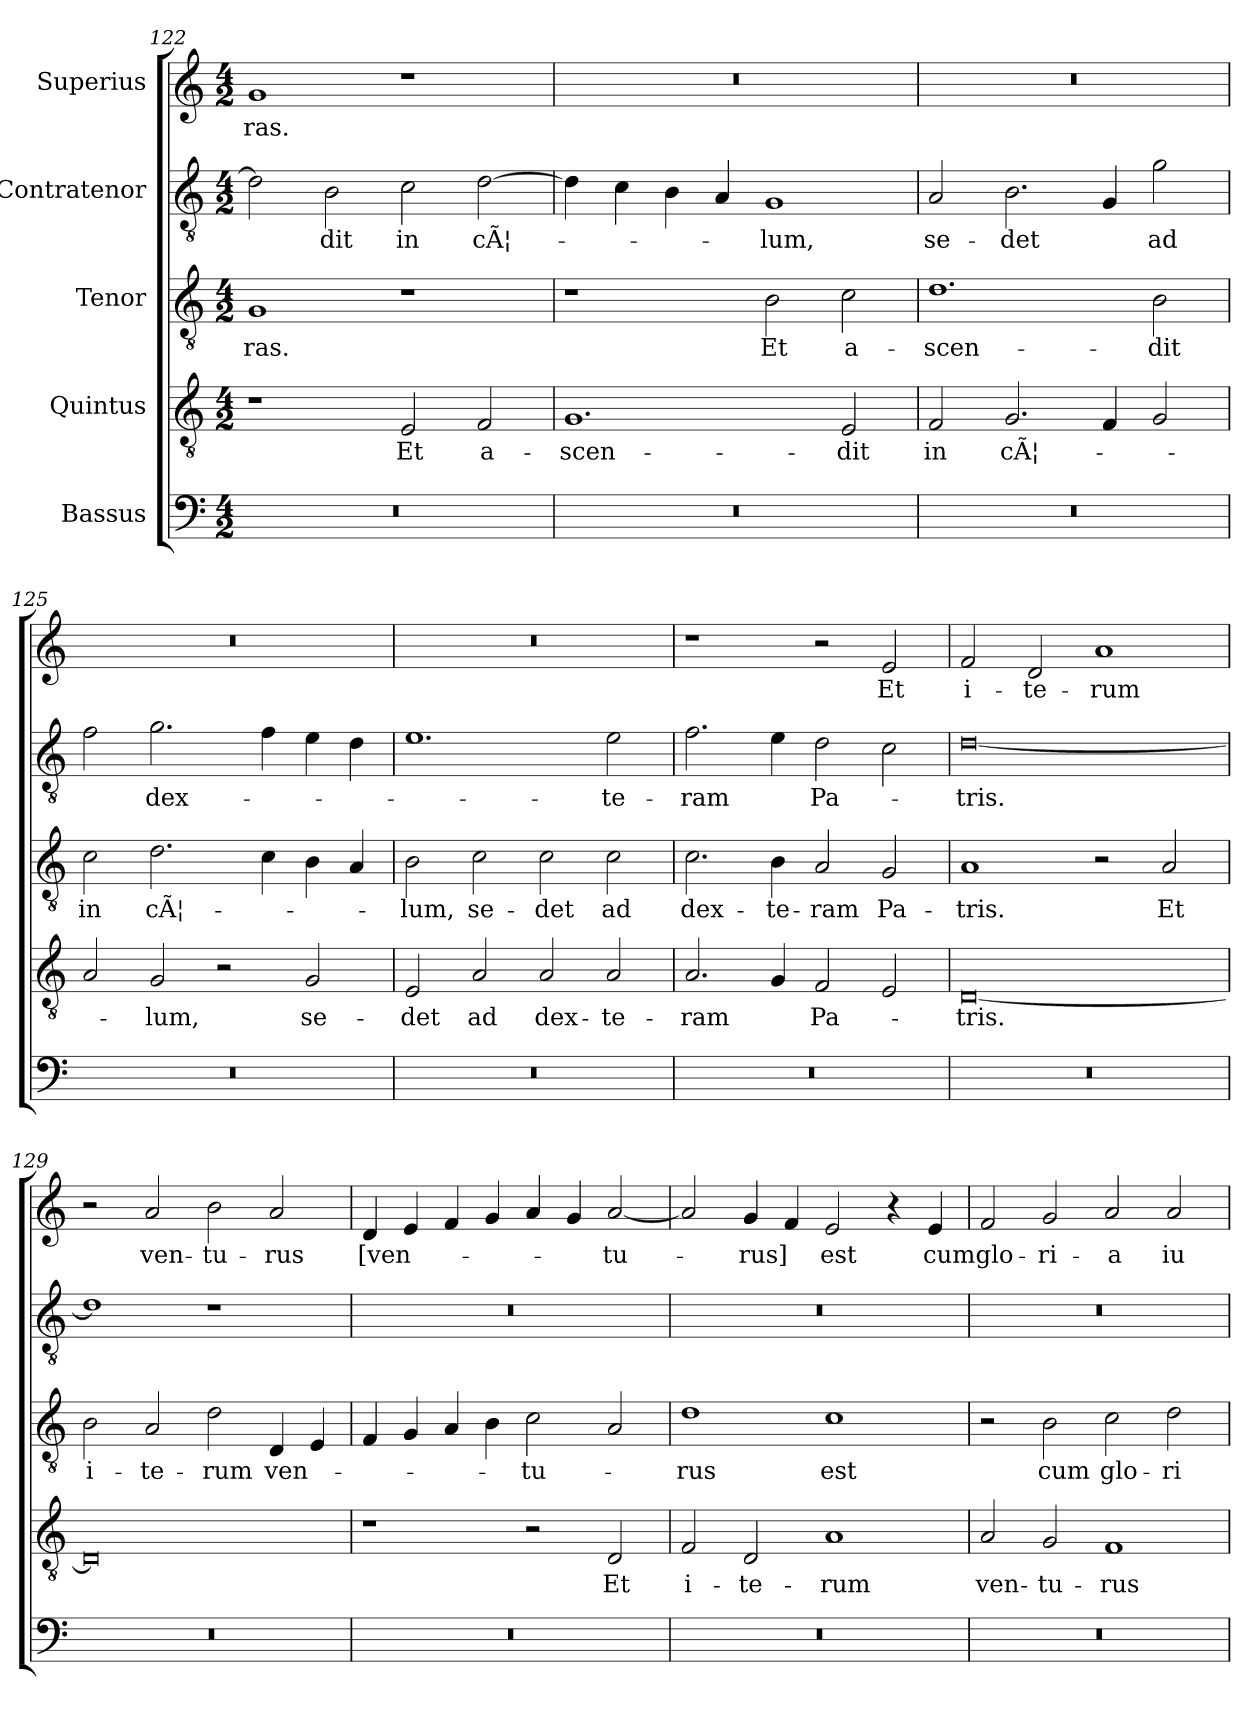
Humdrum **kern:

**kern	**kern	**text	**kern	**text	**kern	**text	**kern	**text
*part5	*part4	*part4	*part3	*part3	*part2	*part2	*part1	*part1
*staff5	*staff4	*staff4	*staff3	*staff3	*staff2	*staff2	*staff1	*staff1
*I"Bassus	*I"Quintus	*	*I"Tenor	*	*I"Contratenor	*	*I"Superius	*
*clefF4	*clefGv2	*	*clefGv2	*	*clefGv2	*	*clefG2	*
*k[]	*k[]	*	*k[]	*	*k[]	*	*k[]	*
*M4/2	*M4/2	*	*M4/2	*	*M4/2	*	*M4/2	*
=122	=122	=122	=122	=122	=122	=122	=122	=122
0r	1r	.	1G/	-ras.	2d\]	.	1g/	-ras.
.	.	.	.	.	2B\	-dit	.	.
.	2E/	Et	1r	.	2c\	in	1r	.
.	2F/	a-	.	.	[2d\	cÃ¦-	.	.
=123	=123	=123	=123	=123	=123	=123	=123	=123
0r	1.G/	-scen-	1r	.	4d\]	.	0r	.
.	.	.	.	.	4c\	.	.	.
.	.	.	.	.	4B\	.	.	.
.	.	.	.	.	4A/	.	.	.
.	.	.	2B\	Et	1G\	-lum,	.	.
.	2E/	-dit	2c\	a-	.	.	.	.
=124	=124	=124	=124	=124	=124	=124	=124	=124
0r	2F/	in	1.d/	-scen-	2A/	se-	0r	.
.	2.G/	cÃ¦-	.	.	2.B\	-det	.	.
.	4F/	.	.	.	4G/	.	.	.
.	2G/	.	2B\	-dit	2g\	ad	.	.
=125	=125	=125	=125	=125	=125	=125	=125	=125
0r	2A/	.	2c\	in	2f\	.	0r	.
.	2G/	-lum,	2.d\	cÃ¦-	2.g\	dex-	.	.
.	2r	.	.	.	.	.	.	.
.	.	.	4c\	.	4f\	.	.	.
.	2G/	se-	4B\	.	4e\	.	.	.
.	.	.	4A/	.	4d\	.	.	.
=126	=126	=126	=126	=126	=126	=126	=126	=126
0r	2E/	-det	2B\	-lum,	1.e/	.	0r	.
.	2A/	ad	2c\	se-	.	.	.	.
.	2A/	dex-	2c\	-det	.	.	.	.
.	2A/	-te-	2c\	ad	2e\	-te-	.	.
=127	=127	=127	=127	=127	=127	=127	=127	=127
0r	2.A/	-ram	2.c\	dex-	2.f\	-ram	1r	.
.	4G/	.	4B\	-te-	4e\	.	.	.
.	2F/	Pa-	2A/	-ram	2d\	Pa-	2r	.
.	2E/	.	2G/	Pa-	2c\	.	2e/	Et
=128	=128	=128	=128	=128	=128	=128	=128	=128
0r	[0D/	-tris.	1A/	-tris.	[0d/	-tris.	2f/	i-
.	.	.	.	.	.	.	2d/	-te-
.	.	.	2r	.	.	.	1a/	-rum
.	.	.	2A/	Et	.	.	.	.
=129	=129	=129	=129	=129	=129	=129	=129	=129
0r	0D/]	.	2B\	i-	1d/]	.	2r	.
.	.	.	2A/	-te-	.	.	2a/	ven-
.	.	.	2d\	-rum	1r	.	2b\	-tu-
.	.	.	4D/	ven-	.	.	2a/	-rus
.	.	.	4E/	.	.	.	.	.
=130	=130	=130	=130	=130	=130	=130	=130	=130
0r	1r	.	4F/	.	0r	.	4d/	[ven-
.	.	.	4G/	.	.	.	4e/	.
.	.	.	4A/	.	.	.	4f/	.
.	.	.	4B\	.	.	.	4g/	.
.	2r	.	2c\	-tu-	.	.	4a/	.
.	.	.	.	.	.	.	4g/	.
.	2D/	Et	2A/	.	.	.	[2a/	-tu-
=131	=131	=131	=131	=131	=131	=131	=131	=131
0r	2F/	i-	1d\	-rus	0r	.	2a/]	.
.	2D/	-te-	.	.	.	.	4g/	-rus]
.	.	.	.	.	.	.	4f/	.
.	1A/	-rum	1c\	est	.	.	2e/	est
.	.	.	.	.	.	.	4r	.
.	.	.	.	.	.	.	4e/	cum
=132	=132	=132	=132	=132	=132	=132	=132	=132
0r	2A/	ven-	2r	.	0r	.	2f/	glo-
.	2G/	-tu-	2B\	cum	.	.	2g/	-ri-
.	1F/	-rus	2c\	glo-	.	.	2a/	-a
.	.	.	2d\	-ri-	.	.	2a/	iu-
=	=	=	=	=	=	=	=	=
*-	*-	*-	*-	*-	*-	*-	*-	*-
